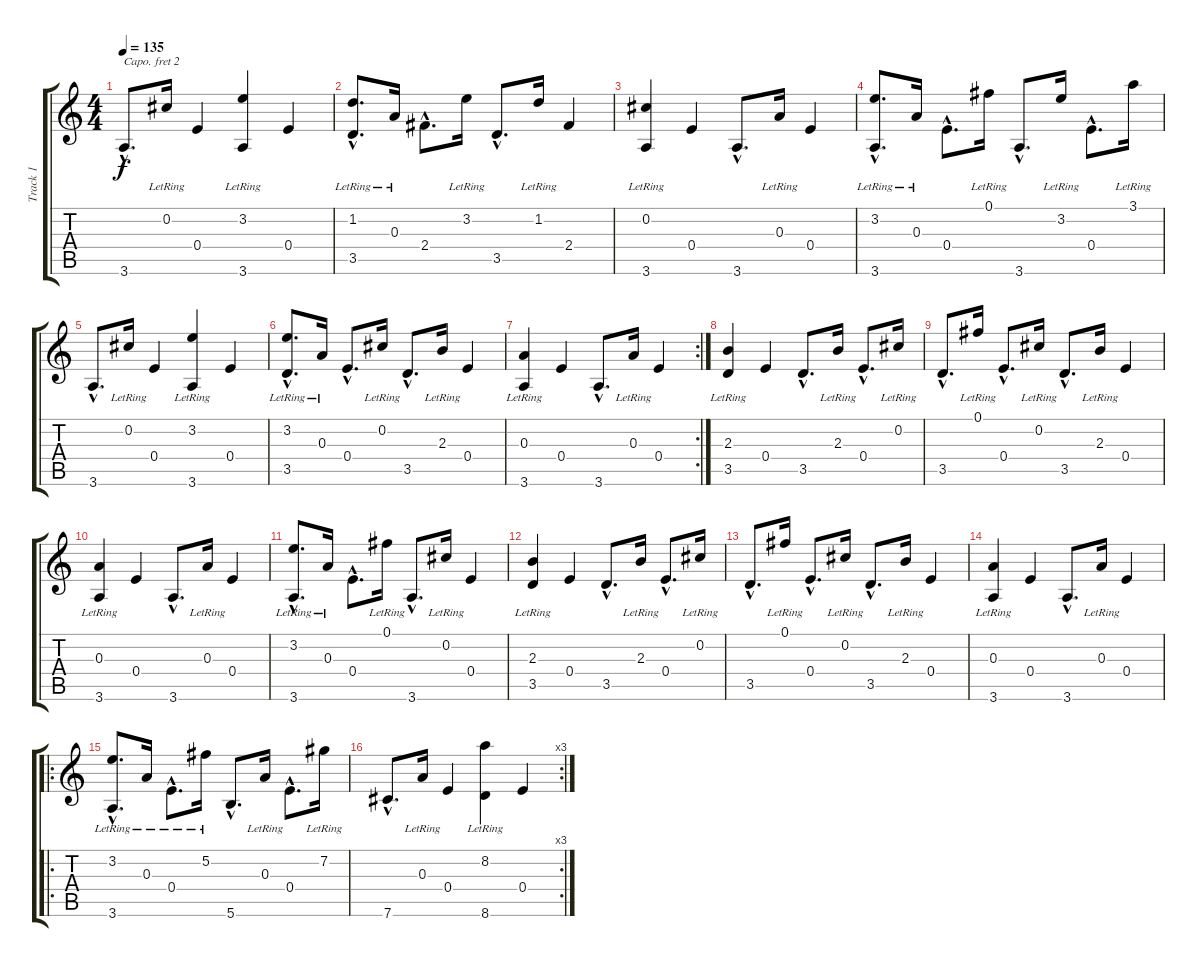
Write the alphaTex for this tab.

\track ("Track 1" "Track 1") {instrument acousticguitarnylon}
\staff {score tabs}
\capo 2
\tuning (E4 B3 G3 D3 A2 E2) {hide}
\ts (4 4)
\tempo 135
\clef g2
\ks c
3.6{hac}.8{d dy f} 0.2{lr}.16 0.4.4 (3.2{lr} 3.6).4 0.4.4 |
(1.2{hac lr} 3.5{hac}).8{d} 0.3{lr}.16 2.4{hac}.8{d} 3.2{lr}.16 3.5{hac}.8{d} 1.2{lr}.16 2.4.4 |
(0.2{lr} 3.6).4 0.4.4 3.6{hac}.8{d} 0.3{lr}.16 0.4.4 |
(3.2{hac lr} 3.6{hac}).8{d} 0.3{lr}.16 0.4{hac}.8{d} 0.1{lr}.16 3.6{hac}.8{d} 3.2{lr}.16 0.4{hac}.8{d} 3.1{lr}.16 |
3.6{hac}.8{d} 0.2{lr}.16 0.4.4 (3.2{lr} 3.6).4 0.4.4 |
(3.2{hac lr} 3.5{hac}).8{d} 0.3{lr}.16 0.4{hac}.8{d} 0.2{lr}.16 3.5{hac}.8{d} 2.3{lr}.16 0.4.4 |
\rc 2
(0.3{lr} 3.6).4 0.4.4 3.6{hac}.8{d} 0.3{lr}.16 0.4.4 |
(2.3{lr} 3.5).4 0.4.4 3.5{hac}.8{d} 2.3{lr}.16 0.4{hac}.8{d} 0.2{lr}.16 |
3.5{hac}.8{d} 0.1{lr}.16 0.4{hac}.8{d} 0.2{lr}.16 3.5{hac}.8{d} 2.3{lr}.16 0.4.4 |
(0.3{lr} 3.6).4 0.4.4 3.6{hac}.8{d} 0.3{lr}.16 0.4.4 |
(3.2{hac lr} 3.6{hac}).8{d} 0.3{lr}.16 0.4{hac}.8{d} 0.1{lr}.16 3.6{hac}.8{d} 0.2{lr}.16 0.4.4 |
(2.3{lr} 3.5).4 0.4.4 3.5{hac}.8{d} 2.3{lr}.16 0.4{hac}.8{d} 0.2{lr}.16 |
3.5{hac}.8{d} 0.1{lr}.16 0.4{hac}.8{d} 0.2{lr}.16 3.5{hac}.8{d} 2.3{lr}.16 0.4.4 |
(0.3{lr} 3.6).4 0.4.4 3.6{hac}.8{d} 0.3{lr}.16 0.4.4 |
\ro
(3.2{hac lr} 3.6{hac}).8{d} 0.3{lr}.16 0.4{hac lr}.8{d} 5.2{lr}.16 5.6{hac}.8{d} 0.3{lr}.16 0.4{hac}.8{d} 7.2{lr}.16 |
\rc 3
7.6{hac}.8{d} 0.3{lr}.16 0.4.4 (8.2{lr} 8.6).4 0.4.4
